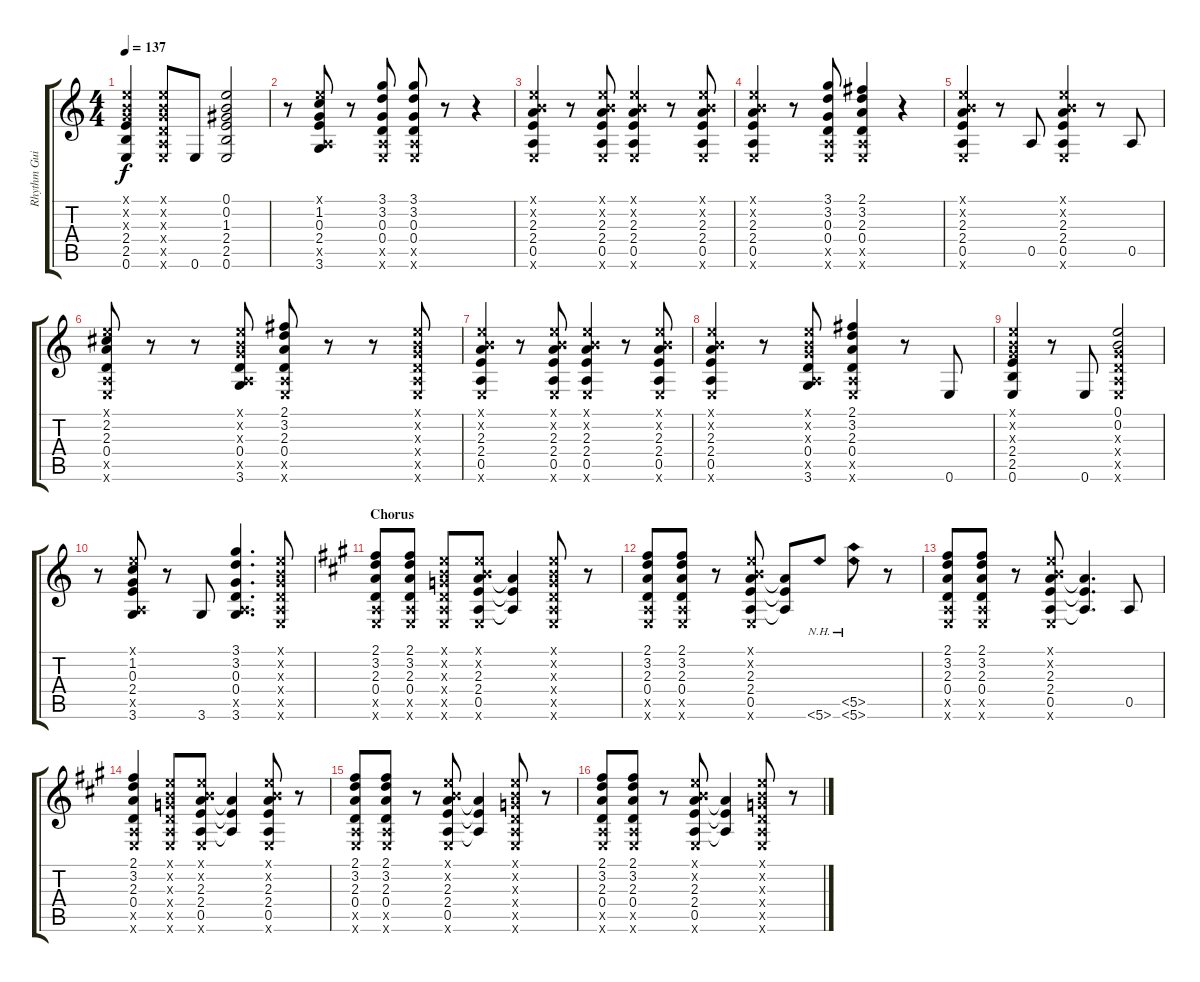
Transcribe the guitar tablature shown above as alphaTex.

\track ("Rhythm Guitar" "Rhythm Gui") {instrument acousticguitarsteel}
\staff {score tabs}
\tuning (E4 B3 G3 D3 A2 E2) {hide}
\ts (4 4)
\tempo 137
\clef g2
\ks c
(0.1{x} 0.2{x} 0.3{x} 2.4 2.5 0.6).4{dy f} (0.1{x} 0.2{x} 0.3{x} 0.4{x} 0.5{x} 0.6{x}).8 0.6.8 (0.1 0.2 1.3 2.4 2.5 0.6).2 |
r.8 (0.1{x} 1.2 0.3 2.4 0.5{x} 3.6).8 r.8 (3.1 3.2 0.3 0.4 0.5{x} 0.6{x}).8 (3.1 3.2 0.3 0.4 0.5{x} 0.6{x}).8 r.8 r.4 |
(0.1{x} 0.2{x} 2.3 2.4 0.5 0.6{x}).4 r.8 (0.1{x} 0.2{x} 2.3 2.4 0.5 0.6{x}).8 (0.1{x} 0.2{x} 2.3 2.4 0.5 0.6{x}).4 r.8 (0.1{x} 0.2{x} 2.3 2.4 0.5 0.6{x}).8 |
(0.1{x} 0.2{x} 2.3 2.4 0.5 0.6{x}).4 r.8 (3.1 3.2 0.3 0.4 0.5{x} 0.6{x}).8 (2.1 3.2 2.3 0.4 0.5{x} 0.6{x}).4 r.4 |
(0.1{x} 0.2{x} 2.3 2.4 0.5 0.6{x}).4 r.8 0.5.8 (0.1{x} 0.2{x} 2.3 2.4 0.5 0.6{x}).4 r.8 0.5.8 |
(0.1{x} 2.2 2.3 0.4 0.5{x} 0.6{x}).8 r.8 r.8 (0.1{x} 0.2{x} 0.3{x} 0.4 0.5{x} 3.6).8 (2.1 3.2 2.3 0.4 0.5{x} 0.6{x}).8 r.8 r.8 (0.1{x} 0.2{x} 0.3{x} 0.4{x} 0.5{x} 0.6{x}).8 |
(0.1{x} 0.2{x} 2.3 2.4 0.5 0.6{x}).4 r.8 (0.1{x} 0.2{x} 2.3 2.4 0.5 0.6{x}).8 (0.1{x} 0.2{x} 2.3 2.4 0.5 0.6{x}).4 r.8 (0.1{x} 0.2{x} 2.3 2.4 0.5 0.6{x}).8 |
(0.1{x} 0.2{x} 2.3 2.4 0.5 0.6{x}).4 r.8 (0.1{x} 0.2{x} 0.3{x} 0.4 0.5{x} 3.6).8 (2.1 3.2 2.3 0.4 0.5{x} 0.6{x}).4 r.8 0.6.8 |
(0.1{x} 0.2{x} 0.3{x} 2.4 2.5 0.6).4 r.8 0.6.8 (0.1 0.2 0.3{x} 0.4{x} 0.5{x} 0.6{x}).2 |
r.8 (0.1{x} 1.2 0.3 2.4 0.5{x} 3.6).8 r.8 3.6.8 (3.1 3.2 0.3 0.4 0.5{x} 3.6).4{d} (0.1{x} 0.2{x} 0.3{x} 0.4{x} 0.5{x} 0.6{x}).8 |
\section ("" "Chorus")
\ks a
(2.1 3.2 2.3 0.4 0.5{x} 0.6{x}).8 (2.1 3.2 2.3 0.4 0.5{x} 0.6{x}).8 (0.1{x} 0.2{x} 0.3{x} 0.4{x} 0.5{x} 0.6{x}).8 (0.1{x} 0.2{x} 2.3 2.4 0.5 0.6{x}).8 (2.3{t} 2.4{t} 0.5{t}).4 (0.1{x} 0.2{x} 0.3{x} 0.4{x} 0.5{x} 0.6{x}).8 r.8 |
(2.1 3.2 2.3 0.4 0.5{x} 0.6{x}).8 (2.1 3.2 2.3 0.4 0.5{x} 0.6{x}).8 r.8 (0.1{x} 0.2{x} 2.3 2.4 0.5 0.6{x}).8 (2.3{t} 2.4{t} 0.5{t}).8 5.6{nh}.8 (5.5{nh} 5.6{nh}).8 r.8 |
(2.1 3.2 2.3 0.4 0.5{x} 0.6{x}).8 (2.1 3.2 2.3 0.4 0.5{x} 0.6{x}).8 r.8 (0.1{x} 0.2{x} 2.3 2.4 0.5 0.6{x}).8 (2.3{t} 2.4{t} 0.5{t}).4{d} 0.5.8 |
(2.1 3.2 2.3 0.4 0.5{x} 0.6{x}).4 (0.1{x} 0.2{x} 0.3{x} 0.4{x} 0.5{x} 0.6{x}).8 (0.1{x} 0.2{x} 2.3 2.4 0.5 0.6{x}).8 (2.3{t} 2.4{t} 0.5{t}).4 (0.1{x} 0.2{x} 2.3 2.4 0.5 0.6{x}).8 r.8 |
(2.1 3.2 2.3 0.4 0.5{x} 0.6{x}).8 (2.1 3.2 2.3 0.4 0.5{x} 0.6{x}).8 r.8 (0.1{x} 0.2{x} 2.3 2.4 0.5 0.6{x}).8 (2.3{t} 2.4{t} 0.5{t}).4 (0.1{x} 0.2{x} 0.3{x} 0.4{x} 0.5{x} 0.6{x}).8 r.8 |
(2.1 3.2 2.3 0.4 0.5{x} 0.6{x}).8 (2.1 3.2 2.3 0.4 0.5{x} 0.6{x}).8 r.8 (0.1{x} 0.2{x} 2.3 2.4 0.5 0.6{x}).8 (2.3{t} 2.4{t} 0.5{t}).4 (0.1{x} 0.2{x} 0.3{x} 0.4{x} 0.5{x} 0.6{x}).8 r.8
